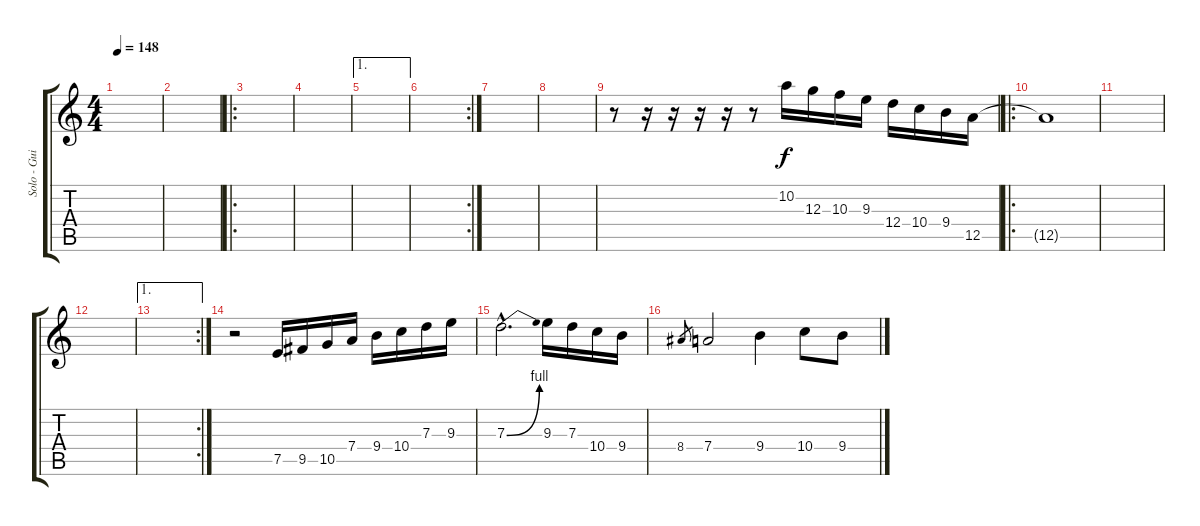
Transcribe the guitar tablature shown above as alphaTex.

\track ("Solo - Guitar" "Solo - Gui") {instrument distortionguitar}
\staff {score tabs}
\tuning (E4 B3 G3 D3 A2 E2) {hide}
\ts (4 4)
\tempo 148
\clef g2
\ks c
|
|
\ro
|
|
\ae 1
|
\rc 2
|
|
|
r.8 r.16 r.16 r.16 r.16 r.8 10.2.16 12.3.16 10.3.16 9.3.16 12.4.16 10.4.16 9.4.16 12.5.16 |
\ro
12.5{t}.1 |
|
|
\ae 1
\rc 2
|
r.2 7.5.16 9.5.16 10.5.16 7.4.16 9.4.16 10.4.16 7.3.16 9.3.16 |
7.3{be (bend 0 0 60 4) hac}.2{d} 9.3.16 7.3.16 10.4.16 9.4.16 |
8.4.8{gr} 7.4.2 9.4.4 10.4.8 9.4.8
